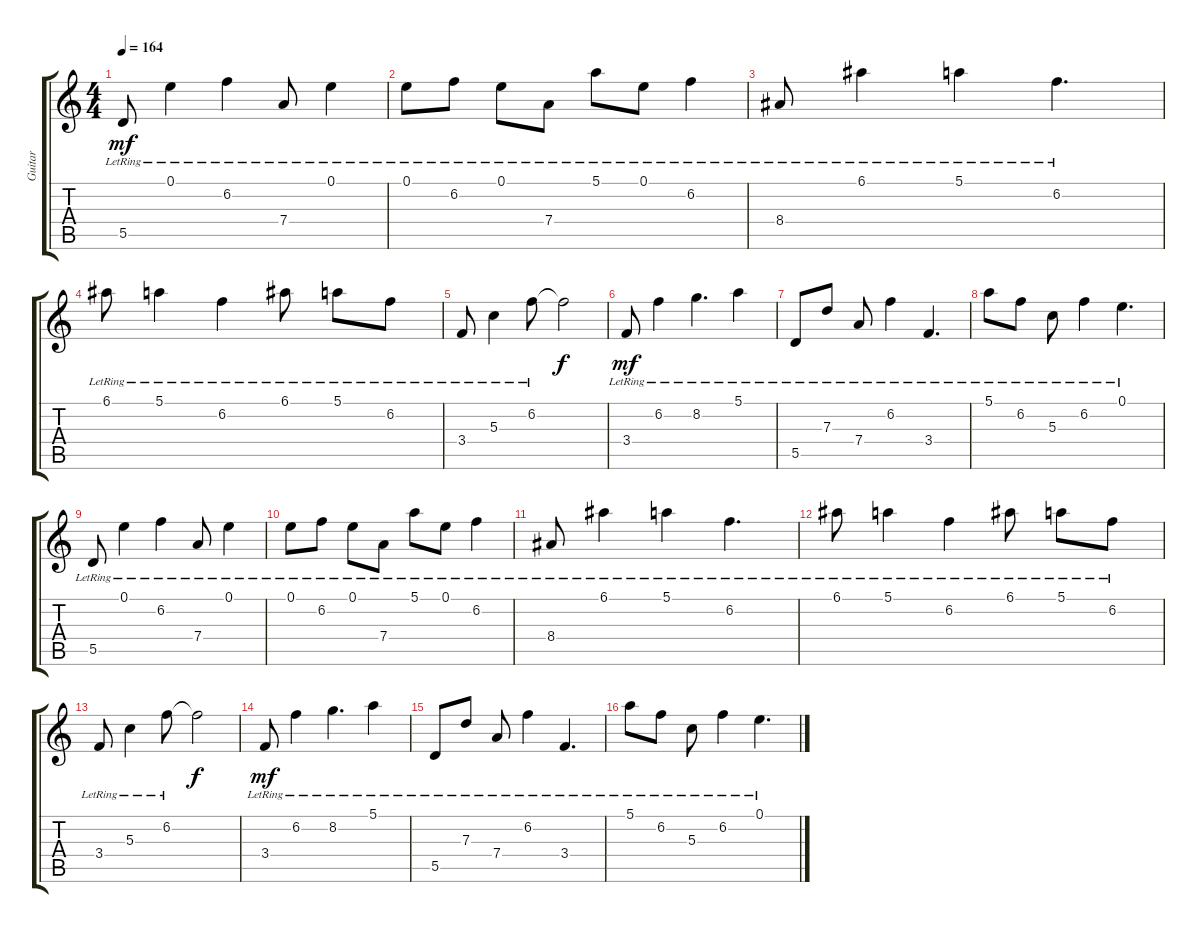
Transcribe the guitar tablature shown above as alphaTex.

\track ("Guitar" "Guitar") {instrument overdrivenguitar}
\staff {score tabs}
\tuning (E4 B3 G3 D3 A2 E2) {hide}
\ts (4 4)
\section ("" "")
\tempo 164
\clef g2
\ks c
5.5{lr}.8{dy mf volume 12} 0.1{lr}.4 6.2{lr}.4 7.4{lr}.8 0.1{lr}.4 |
0.1{lr}.8 6.2{lr}.8 0.1{lr}.8 7.4{lr}.8 5.1{lr}.8 0.1{lr}.8 6.2{lr}.4 |
8.4{lr}.8 6.1{lr}.4 5.1{lr}.4 6.2{lr}.4{d} |
6.1{lr}.8 5.1{lr}.4 6.2{lr}.4 6.1{lr}.8 5.1{lr}.8 6.2{lr}.8 |
3.4{lr}.8 5.3{lr}.4 6.2{lr}.8 6.2{t}.2{dy f} |
3.4{lr}.8{dy mf} 6.2{lr}.4 8.2{lr}.4{d} 5.1{lr}.4 |
5.5{lr}.8 7.3{lr}.8 7.4{lr}.8 6.2{lr}.4 3.4{lr}.4{d} |
5.1{lr}.8 6.2{lr}.8 5.3{lr}.8 6.2{lr}.4 0.1{lr}.4{d} |
5.5{lr}.8 0.1{lr}.4 6.2{lr}.4 7.4{lr}.8 0.1{lr}.4 |
0.1{lr}.8 6.2{lr}.8 0.1{lr}.8 7.4{lr}.8 5.1{lr}.8 0.1{lr}.8 6.2{lr}.4 |
8.4{lr}.8 6.1{lr}.4 5.1{lr}.4 6.2{lr}.4{d} |
6.1{lr}.8 5.1{lr}.4 6.2{lr}.4 6.1{lr}.8 5.1{lr}.8 6.2{lr}.8 |
3.4{lr}.8 5.3{lr}.4 6.2{lr}.8 6.2{t}.2{dy f} |
3.4{lr}.8{dy mf} 6.2{lr}.4 8.2{lr}.4{d} 5.1{lr}.4 |
5.5{lr}.8 7.3{lr}.8 7.4{lr}.8 6.2{lr}.4 3.4{lr}.4{d} |
5.1{lr}.8 6.2{lr}.8 5.3{lr}.8 6.2{lr}.4 0.1{lr}.4{d}
